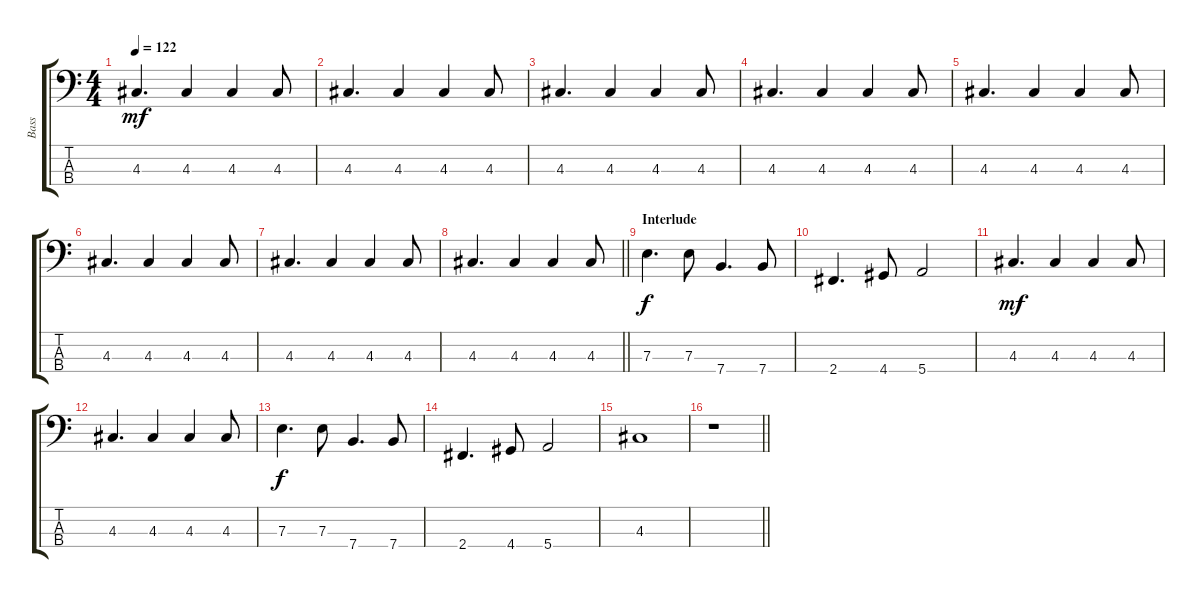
\track ("Bass" "Bass") {instrument electricbasspick}
\staff {score tabs}
\tuning (G2 D2 A1 E1) {hide}
\ts (4 4)
\tempo 122
\clef f4
\ks c
4.3.4{d dy mf} 4.3.4 4.3.4 4.3.8 |
4.3.4{d} 4.3.4 4.3.4 4.3.8 |
4.3.4{d} 4.3.4 4.3.4 4.3.8 |
4.3.4{d} 4.3.4 4.3.4 4.3.8 |
4.3.4{d} 4.3.4 4.3.4 4.3.8 |
4.3.4{d} 4.3.4 4.3.4 4.3.8 |
4.3.4{d} 4.3.4 4.3.4 4.3.8 |
\barLineRight lightlight
4.3.4{d} 4.3.4 4.3.4 4.3.8 |
\section ("" "Interlude")
7.3.4{d dy f} 7.3.8 7.4.4{d} 7.4.8 |
2.4.4{d} 4.4.8 5.4.2 |
4.3.4{d dy mf} 4.3.4 4.3.4 4.3.8 |
4.3.4{d} 4.3.4 4.3.4 4.3.8 |
7.3.4{d dy f} 7.3.8 7.4.4{d} 7.4.8 |
2.4.4{d} 4.4.8 5.4.2 |
4.3.1 |
\barLineRight lightlight
r.1
